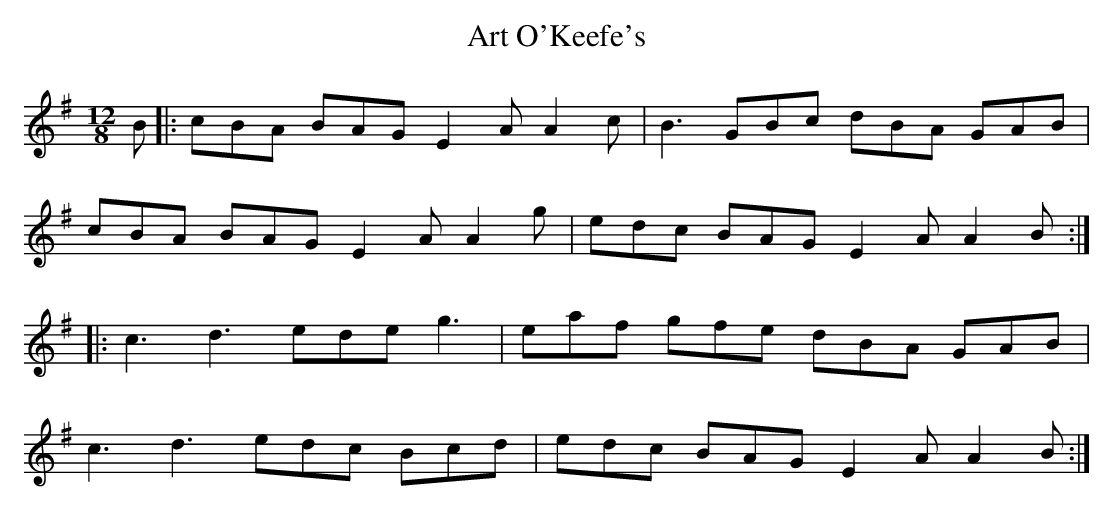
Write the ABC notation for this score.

X:1
T:Art O'Keefe's
M:12/8
L:1/8
K:Emin
B |: cBA BAG E2A A2c | B3 GBc dBA GAB |
cBA BAG E2A A2g | edc BAG E2A A2B ::
c3 d3 ede g3 | eaf gfe dBA GAB |
c3 d3 edc Bcd | edc BAG E2A A2B :|
